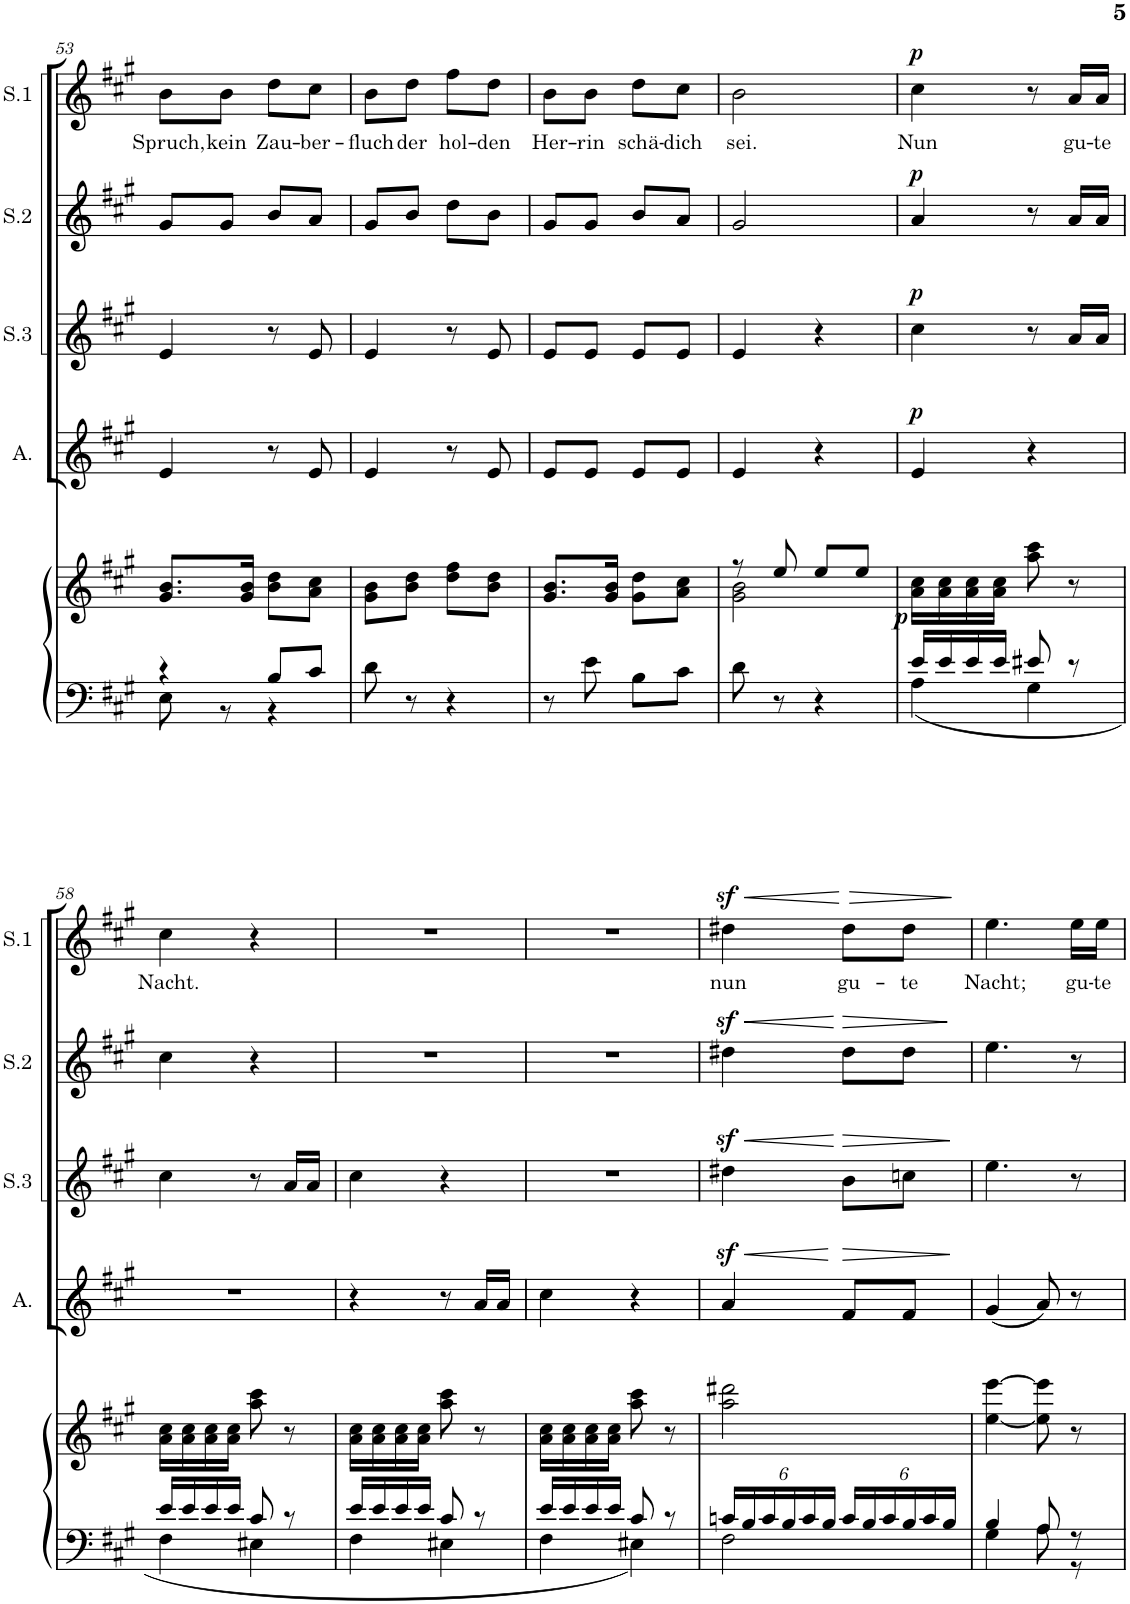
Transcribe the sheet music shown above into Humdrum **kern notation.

**kern	**kern	**dynam	**kern	**dynam	**kern	**dynam	**kern	**dynam	**kern	**text	**dynam
*part5	*part5	*part5	*part4	*part4	*part3	*part3	*part2	*part2	*part1	*part1	*part1
*staff6	*staff5	*staff5/6	*staff4	*staff4	*staff3	*staff3	*staff2	*staff2	*staff1	*staff1	*staff1
*I"Piano	*	*	*I"Alto	*	*I"Soprano3	*	*I"Soprano2	*	*I"Soprano1	*	*
*I'Pno	*	*	*I'A.	*	*I'S.3	*	*I'S.2	*	*I'S.1	*	*
!!LO:PB:g=z
*clefF4	*clefG2	*	*clefG2	*	*clefG2	*	*clefG2	*	*clefG2	*	*
*k[f#c#g#]	*k[f#c#g#]	*	*k[f#c#g#]	*	*k[f#c#g#]	*	*k[f#c#g#]	*	*k[f#c#g#]	*	*
*M2/4	*M2/4	*	*M2/4	*	*M2/4	*	*M2/4	*	*M2/4	*	*
=53	=53	=53	=53	=53	=53	=53	=53	=53	=53	=53	=53
*^	*	*	*	*	*	*	*	*	*	*	*
!	!	!	!	!	!	!	!	!	!	!	!LO:LY:b	!
4r	8E\	8.g#/ 8.b/L	.	4e/	.	4e/	.	8g#/L	.	8b\L	Spruch,	.
!	!	!	!	!	!	!	!	!	!	!	!LO:LY:b	!
.	8r	.	.	.	.	.	.	8g#/J	.	8b\J	kein	.
.	.	16g#/ 16b/Jk	.	.	.	.	.	.	.	.	.	.
!	!	!	!	!	!	!	!	!	!	!	!LO:LY:b	!
8B/L	4r	8b\ 8dd\L	.	8r	.	8r	.	8b/L	.	8dd\L	Zau-	.
!	!	!	!	!	!	!	!	!	!	!	!LO:LY:b	!
8c#/J	.	8a\ 8cc#\J	.	8e/	.	8e/	.	8a/J	.	8cc#\J	-ber-	.
*v	*v	*	*	*	*	*	*	*	*	*	*	*
=54	=54	=54	=54	=54	=54	=54	=54	=54	=54	=54	=54
!	!	!	!	!	!	!	!	!	!	!LO:LY:b	!
8d\	8g#\ 8b\L	.	4e/	.	4e/	.	8g#/L	.	8b\L	-fluch	.
!	!	!	!	!	!	!	!	!	!	!LO:LY:b	!
8r	8b\ 8dd\J	.	.	.	.	.	8b/J	.	8dd\J	der	.
!	!	!	!	!	!	!	!	!	!	!LO:LY:b	!
4r	8dd\ 8ff#\L	.	8r	.	8r	.	8dd\L	.	8ff#\L	hol-	.
!	!	!	!	!	!	!	!	!	!	!LO:LY:b	!
.	8b\ 8dd\J	.	8e/	.	8e/	.	8b\J	.	8dd\J	-den	.
=55	=55	=55	=55	=55	=55	=55	=55	=55	=55	=55	=55
!	!	!	!	!	!	!	!	!	!	!LO:LY:b	!
8r	8.g#/ 8.b/L	.	8e/L	.	8e/L	.	8g#/L	.	8b\L	Her-	.
!	!	!	!	!	!	!	!	!	!	!LO:LY:b	!
8e\	.	.	8e/J	.	8e/J	.	8g#/J	.	8b\J	-rin	.
.	16g#/ 16b/Jk	.	.	.	.	.	.	.	.	.	.
!	!	!	!	!	!	!	!	!	!	!LO:LY:b	!
8B\L	8g#\ 8dd\L	.	8e/L	.	8e/L	.	8b/L	.	8dd\L	schä-	.
!	!	!	!	!	!	!	!	!	!	!LO:LY:b	!
8c#\J	8a\ 8cc#\J	.	8e/J	.	8e/J	.	8a/J	.	8cc#\J	-dich	.
=56	=56	=56	=56	=56	=56	=56	=56	=56	=56	=56	=56
*	*^	*	*	*	*	*	*	*	*	*	*
!	!	!	!	!	!	!	!	!	!	!	!LO:LY:b	!
8d\	8r	2g#\ 2b\	.	4e/	.	4e/	.	2g#/	.	2b\	sei.	.
8r	8ee/	.	.	.	.	.	.	.	.	.	.	.
4r	8ee/L	.	.	4r	.	4r	.	.	.	.	.	.
.	8ee/J	.	.	.	.	.	.	.	.	.	.	.
*	*v	*v	*	*	*	*	*	*	*	*	*	*
=57	=57	=57	=57	=57	=57	=57	=57	=57	=57	=57	=57
*^	*	*	*	*	*	*	*	*	*	*	*
!	!	!	!LO:DY:a=2	!	!LO:DY:a	!	!LO:DY:a	!	!LO:DY:a	!	!LO:LY:b	!LO:DY:a
16e/LL	4A\	16a\ 16cc#\LL	p	4e/	p	4cc#\	p	4a/	p	4cc#\	Nun	p
16e/	.	16a\ 16cc#\	.	.	.	.	.	.	.	.	.	.
16e/	.	16a\ 16cc#\	.	.	.	.	.	.	.	.	.	.
16e/JJ	.	16a\ 16cc#\JJ	.	.	.	.	.	.	.	.	.	.
8e#X/	4G#\	8aa\ 8ccc#\	.	4r	.	8r	.	8r	.	8r	.	.
!	!	!	!	!	!	!	!	!	!	!	!LO:LY:b	!
8r	.	8r	.	.	.	16a/LL	.	16a/LL	.	16a/LL	gu-	.
!	!	!	!	!	!	!	!	!	!	!	!LO:LY:b	!
.	.	.	.	.	.	16a/JJ	.	16a/JJ	.	16a/JJ	-te	.
!!LO:LB:g=z
=58	=58	=58	=58	=58	=58	=58	=58	=58	=58	=58	=58	=58
!	!	!	!	!	!	!	!	!	!	!	!LO:LY:b	!
16e/LL	4F#\	16a\ 16cc#\LL	.	2r	.	4cc#\	.	4cc#\	.	4cc#\	Nacht.	.
16e/	.	16a\ 16cc#\	.	.	.	.	.	.	.	.	.	.
16e/	.	16a\ 16cc#\	.	.	.	.	.	.	.	.	.	.
16e/JJ	.	16a\ 16cc#\JJ	.	.	.	.	.	.	.	.	.	.
8c#/	4E#X\	8aa\ 8ccc#\	.	.	.	8r	.	4r	.	4r	.	.
8r	.	8r	.	.	.	16a/LL	.	.	.	.	.	.
.	.	.	.	.	.	16a/JJ	.	.	.	.	.	.
=59	=59	=59	=59	=59	=59	=59	=59	=59	=59	=59	=59	=59
16e/LL	4F#\	16a\ 16cc#\LL	.	4r	.	4cc#\	.	2r	.	2r	.	.
16e/	.	16a\ 16cc#\	.	.	.	.	.	.	.	.	.	.
16e/	.	16a\ 16cc#\	.	.	.	.	.	.	.	.	.	.
16e/JJ	.	16a\ 16cc#\JJ	.	.	.	.	.	.	.	.	.	.
8c#/	4E#X\	8aa\ 8ccc#\	.	8r	.	4r	.	.	.	.	.	.
8r	.	8r	.	16a/LL	.	.	.	.	.	.	.	.
.	.	.	.	16a/JJ	.	.	.	.	.	.	.	.
=60	=60	=60	=60	=60	=60	=60	=60	=60	=60	=60	=60	=60
16e/LL	4F#\	16a\ 16cc#\LL	.	4cc#\	.	2r	.	2r	.	2r	.	.
16e/	.	16a\ 16cc#\	.	.	.	.	.	.	.	.	.	.
16e/	.	16a\ 16cc#\	.	.	.	.	.	.	.	.	.	.
16e/JJ	.	16a\ 16cc#\JJ	.	.	.	.	.	.	.	.	.	.
8c#/	4E#X\	8aa\ 8ccc#\	.	4r	.	.	.	.	.	.	.	.
8r	.	8r	.	.	.	.	.	.	.	.	.	.
=61	=61	=61	=61	=61	=61	=61	=61	=61	=61	=61	=61	=61
*Xbrackettup	*	*	*	*	*	*	*	*	*	*	*	*
!	!	!	!	!	!LO:HP:b	!	!LO:HP:b	!	!LO:HP:b	!	!LO:LY:b	!LO:HP:b
24cn/LL	2F#\	2aa\ 2ddd#X\	.	4az>/	<	4dd#Xz>\	<	4dd#Xz>\	<	4dd#Xz>\	nun	<
24B/	.	.	.	.	.	.	.	.	.	.	.	.
24c/	.	.	.	.	.	.	.	.	.	.	.	.
24B/	.	.	.	.	.	.	.	.	.	.	.	.
24c/	.	.	.	.	.	.	.	.	.	.	.	.
24B/JJ	.	.	.	.	.	.	.	.	.	.	.	.
!	!	!	!	!	!LO:HP:n=1:b	!	!LO:HP:n=1:b	!	!LO:HP:n=1:b	!	!LO:LY:b	!LO:HP:n=1:b
24c/LL	.	.	.	8f#/L	[ >	8b\L	[ >	8dd#\L	[ >	8dd#\L	gu-	[ >
24B/	.	.	.	.	.	.	.	.	.	.	.	.
24c/	.	.	.	.	.	.	.	.	.	.	.	.
!	!	!	!	!	!	!	!	!	!	!	!LO:LY:b	!
24B/	.	.	.	8f#/J	.	8ccn\J	.	8dd#\J	.	8dd#\J	-te	.
24c/	.	.	.	.	.	.	.	.	.	.	.	.
24B/JJ	.	.	.	.	.	.	.	.	.	.	.	.
*v	*v	*	*	*	*	*	*	*	*	*	*	*
.	.	.	.	]	.	]	.	]	.	.	]
=62	=62	=62	=62	=62	=62	=62	=62	=62	=62	=62	=62
*^	*	*	*	*	*	*	*	*	*	*	*
!	!	!	!	!	!	!	!	!	!	!	!LO:LY:b	!
4B/	4G#\	[4ee\ [4eee\	.	(4g#/	.	4.ee\	.	4.ee\	.	4.ee\	Nacht;	.
8A/	8A\	8ee\] 8eee\]	.	8a/)	.	.	.	.	.	.	.	.
!	!	!	!	!	!	!	!	!	!	!	!LO:LY:b	!
8r	8r	8r	.	8r	.	8r	.	8r	.	16ee\LL	gu-	.
!	!	!	!	!	!	!	!	!	!	!	!LO:LY:b	!
.	.	.	.	.	.	.	.	.	.	16ee\JJ	-te	.
*v	*v	*	*	*	*	*	*	*	*	*	*	*
=	=	=	=	=	=	=	=	=	=	=	=
*-	*-	*-	*-	*-	*-	*-	*-	*-	*-	*-	*-
